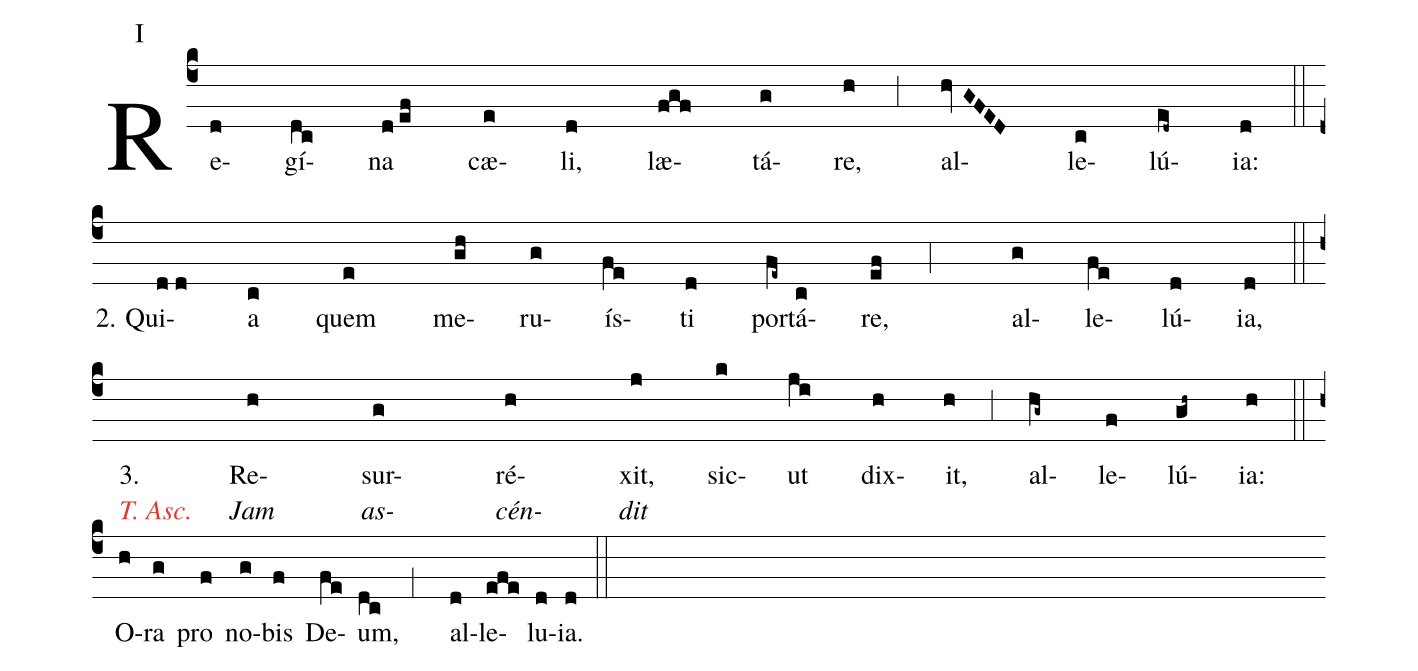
annotation: I;
%%
(c4)Re(d)gí(dc)na(d/ef) cæ(e)li,(d) læ(fgf)tá(g)re,(h) (;3) al(hvGFED)le-(c)lú(ed~)ia:(d) (::) (z)
2. Qui(dd)a(c) quem(e) me(gh)ru(g)ís(fe)ti(d) por(fe~)tá(c)re,(ef ;4) al(g)le(fe)lú(d)ia,(d) (::) (z)
3. [<c>T. Asc.</c>]()() Re-[Jam](h) sur-[as-](g) ré-[cén-](h) xit,[dit](j) sic(k)ut(ji) dix(h)it,(h) (,3) al(hg~)le(f)lú(gh~)ia:(h) (::) (z)
O(h)ra(g) pro(f) no(g)bis(f) De(fe)um,(dc ;1) al-(d)le-(efe)lu(d)ia.(d) (::) (Z)
